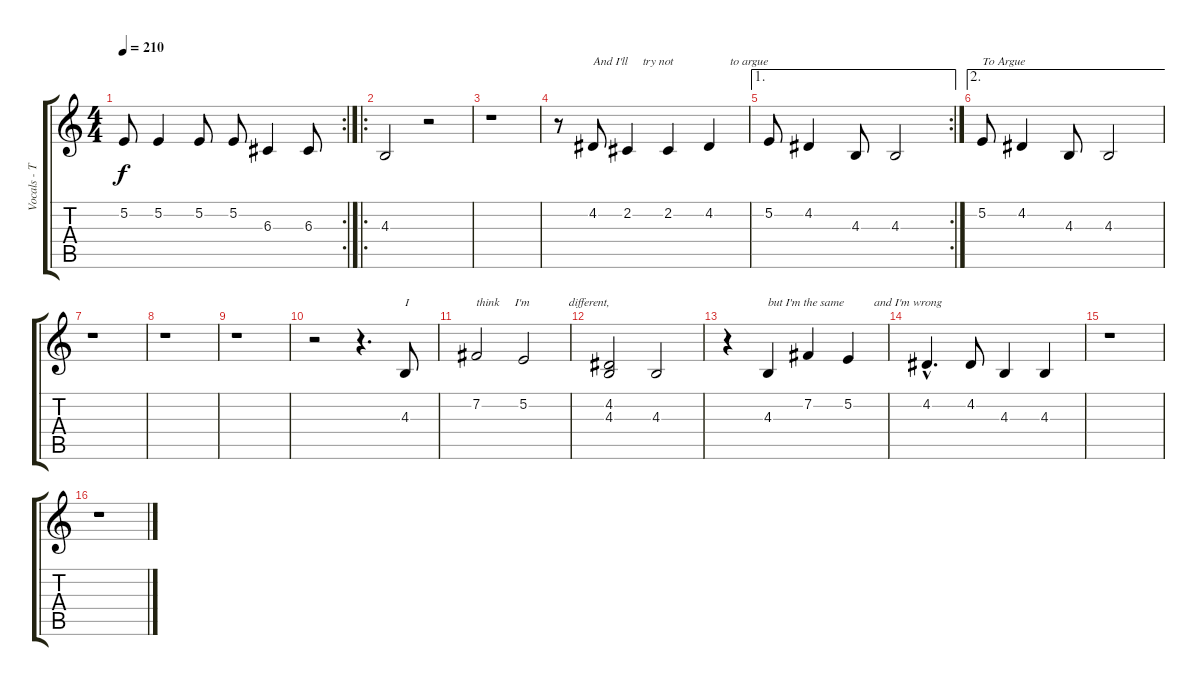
\track ("Vocals - Tom " "Vocals - T") {instrument tenorsax}
\staff {score tabs}
\tuning (E4 B3 G3 D3 A2 E2) {hide}
\rc 2
\ts (4 4)
\tempo 210
\clef g2
\ks c
5.2.8{dy f} 5.2.4 5.2.8 5.2.8 6.3.4 6.3.8 |
\ro
4.3.2 r.2 |
r.1 |
r.8 4.2.8{txt "And I'll     try not                   to argue"} 2.2.4 2.2.4 4.2.4 |
\ae 1
\rc 2
5.2.8 4.2.4 4.3.8 4.3.2 |
\ae 2
5.2.8{txt "To Argue"} 4.2.4 4.3.8 4.3.2 |
r.1 |
r.1 |
r.1 |
r.2 r.4{d} 4.3.8{txt "I"} |
7.2.2{txt "think     I'm             different, "} 5.2.2 |
(4.2 4.3).2 4.3.2 |
r.4 4.3.4{txt "but I'm the same          and I'm wrong"} 7.2.4 5.2.4 |
4.2{hac}.4{d} 4.2.8 4.3.4 4.3.4 |
r.1 |
r.1
